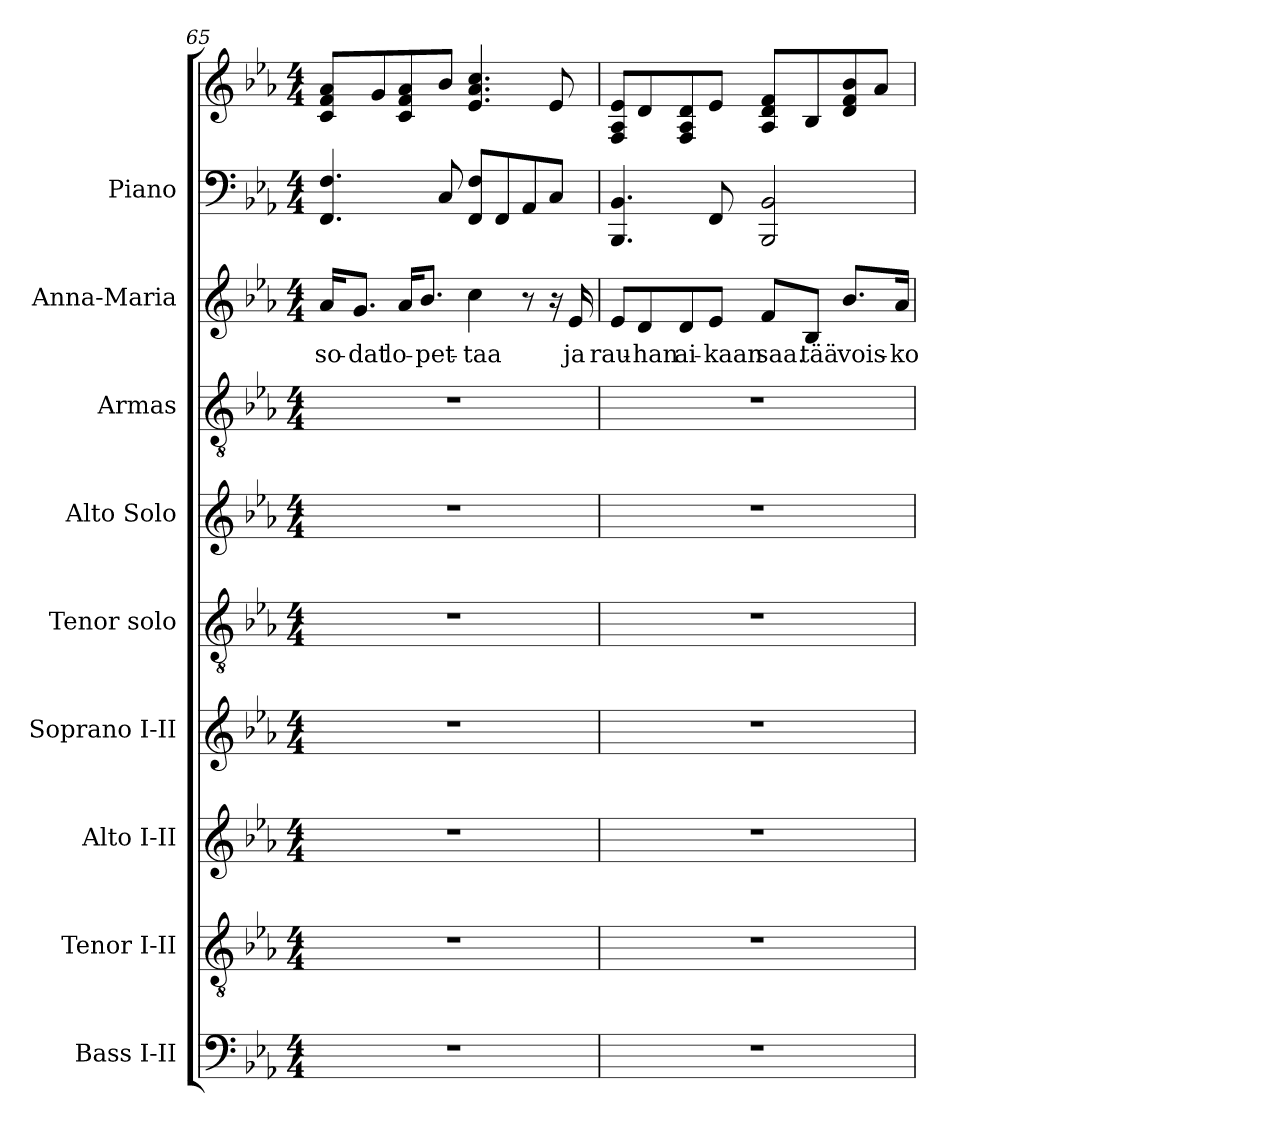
**kern	**kern	**kern	**kern	**kern	**kern	**kern	**kern	**text	**kern	**kern
*part9	*part8	*part7	*part6	*part5	*part4	*part3	*part2	*part2	*part1	*part1
*staff10	*staff9	*staff8	*staff7	*staff6	*staff5	*staff4	*staff3	*staff3	*staff2	*staff1
*I"Bass I-II	*I"Tenor I-II	*I"Alto I-II	*I"Soprano I-II	*I"Tenor solo	*I"Alto Solo	*I"Armas	*I"Anna-Maria	*	*I"Piano	*
*I'B.	*I'T.	*I'A.	*I'S.	*I'T. Solo	*I'A. Solo	*I'Armas	*I'A-M	*	*I'Pno.	*
*clefF4	*clefGv2	*clefG2	*clefG2	*clefGv2	*clefG2	*clefGv2	*clefG2	*	*clefF4	*clefG2
*	*ITrd7c12	*	*	*ITrd7c12	*	*ITrd7c12	*	*	*	*
*k[b-e-a-]	*k[b-e-a-]	*k[b-e-a-]	*k[b-e-a-]	*k[b-e-a-]	*k[b-e-a-]	*k[b-e-a-]	*k[b-e-a-]	*	*k[b-e-a-]	*k[b-e-a-]
*E-:	*E-:	*E-:	*E-:	*E-:	*E-:	*E-:	*E-:	*	*E-:	*E-:
*M4/4	*M4/4	*M4/4	*M4/4	*M4/4	*M4/4	*M4/4	*M4/4	*	*M4/4	*M4/4
=65	=65	=65	=65	=65	=65	=65	=65	=65	=65	=65
!	!	!	!	!	!	!	!	!LO:LY:b:color=#000000	!	!
1r	1r	1r	1r	1r	1r	1r	16a-i/KL	so-	4.FFi/ 4.Fi	8ci/ 8fi 8a-iL
!	!	!	!	!	!	!	!	!LO:LY:b:color=#000000	!	!
.	.	.	.	.	.	.	8.gi/J	-dat	.	.
.	.	.	.	.	.	.	.	.	.	8gi/
!	!	!	!	!	!	!	!	!LO:LY:b:color=#000000	!	!
.	.	.	.	.	.	.	16a-i/KL	lo-	.	8ci/ 8fi 8a-i
!	!	!	!	!	!	!	!	!LO:LY:b:color=#000000	!	!
.	.	.	.	.	.	.	8.b-i/J	-pet-	.	.
.	.	.	.	.	.	.	.	.	8Ci/	8b-i/J
!	!	!	!	!	!	!	!	!LO:LY:b:color=#000000	!	!
.	.	.	.	.	.	.	4cci\	-taa	8FFi/ 8FiL	4.e-i/ 4.a-i 4.cci
.	.	.	.	.	.	.	.	.	8FFi/	.
.	.	.	.	.	.	.	8r	.	8AA-i/	.
.	.	.	.	.	.	.	16r	.	8Ci/J	8e-i/
!	!	!	!	!	!	!	!	!LO:LY:b:color=#000000	!	!
.	.	.	.	.	.	.	16e-i/	ja	.	.
!!LO:PB:g=z
=66	=66	=66	=66	=66	=66	=66	=66	=66	=66	=66
!	!	!	!	!	!	!	!	!LO:LY:b:color=#000000	!	!
1r	1r	1r	1r	1r	1r	1r	8e-i/L	rau-	4.BBB-i/ 4.BB-i	8Fi/ 8A-i 8e-iL
!	!	!	!	!	!	!	!	!LO:LY:b:color=#000000	!	!
.	.	.	.	.	.	.	8di/	-han	.	8di/
!	!	!	!	!	!	!	!	!LO:LY:b:color=#000000	!	!
.	.	.	.	.	.	.	8di/	ai-	.	8Fi/ 8A-i 8di
!	!	!	!	!	!	!	!	!LO:LY:b:color=#000000	!	!
.	.	.	.	.	.	.	8e-i/J	-kaan	8FFi/	8e-i/J
!	!	!	!	!	!	!	!	!LO:LY:b:color=#000000	!	!
.	.	.	.	.	.	.	8fi/L	saa.	2BBB-i/ 2BB-i	8A-i/ 8di 8fiL
!	!	!	!	!	!	!	!	!LO:LY:b:color=#000000	!	!
.	.	.	.	.	.	.	8B-i/J	tää	.	8B-i/
!	!	!	!	!	!	!	!	!LO:LY:b:color=#000000	!	!
.	.	.	.	.	.	.	8.b-i/L	vois-	.	8di/ 8fi 8b-i
.	.	.	.	.	.	.	.	.	.	8a-i/J
!	!	!	!	!	!	!	!	!LO:LY:b:color=#000000	!	!
.	.	.	.	.	.	.	16a-i/Jk	-ko	.	.
=	=	=	=	=	=	=	=	=	=	=
*-	*-	*-	*-	*-	*-	*-	*-	*-	*-	*-
